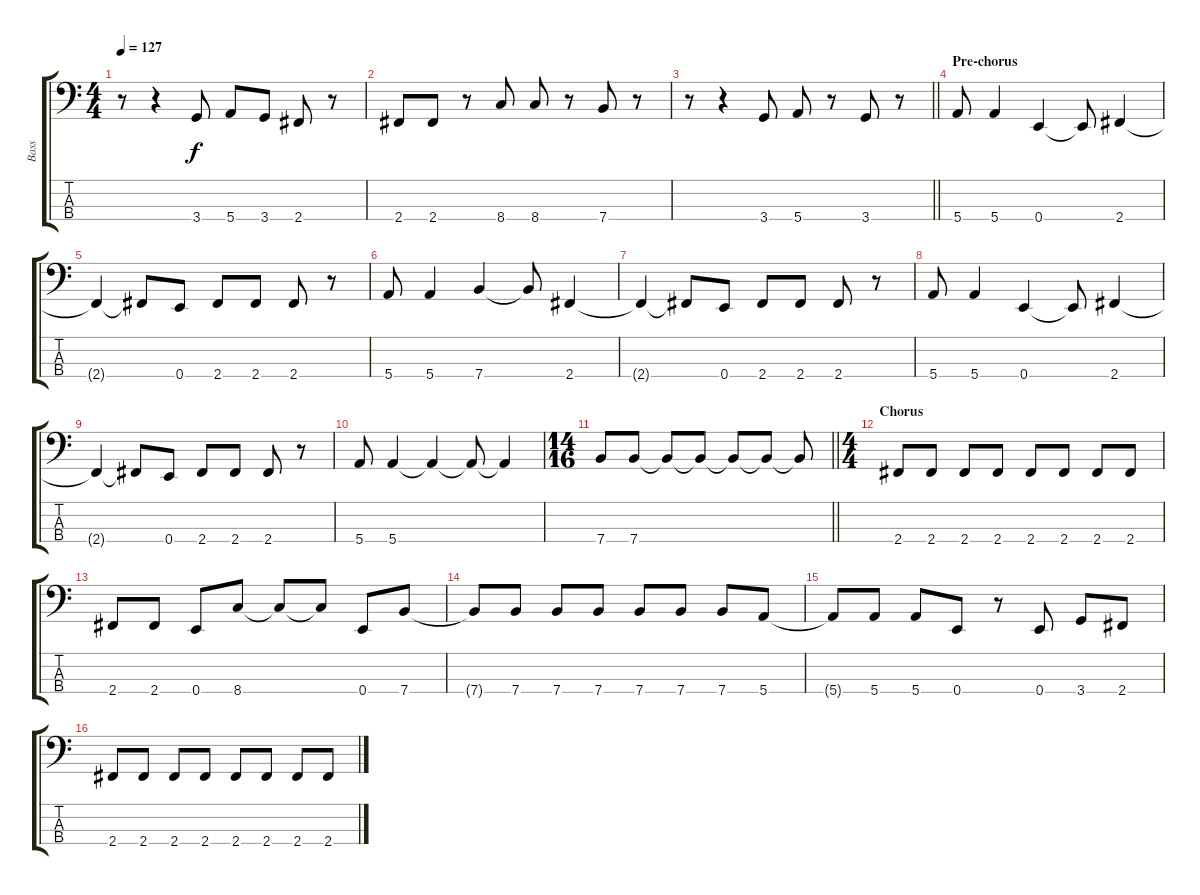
\track ("Bass" "Bass") {instrument electricbassfinger}
\staff {score tabs}
\tuning (G2 D2 A1 E1) {hide}
\ts (4 4)
\tempo 127
\clef f4
\ks c
r.8{dy f} r.4 3.4.8 5.4.8 3.4.8 2.4.8 r.8 |
2.4.8 2.4.8 r.8 8.4.8 8.4.8 r.8 7.4.8 r.8 |
\barLineRight lightlight
r.8 r.4 3.4.8 5.4.8 r.8 3.4.8 r.8 |
\section ("" "Pre-chorus")
5.4.8 5.4.4 0.4.4 0.4{t}.8 2.4.4 |
2.4{t}.4 2.4{t}.8 0.4.8 2.4.8 2.4.8 2.4.8 r.8 |
5.4.8 5.4.4 7.4.4 7.4{t}.8 2.4.4 |
2.4{t}.4 2.4{t}.8 0.4.8 2.4.8 2.4.8 2.4.8 r.8 |
5.4.8 5.4.4 0.4.4 0.4{t}.8 2.4.4 |
2.4{t}.4 2.4{t}.8 0.4.8 2.4.8 2.4.8 2.4.8 r.8 |
5.4.8 5.4.4 5.4{t}.4 5.4{t}.8 5.4{t}.4 |
\ts (14 16)
\barLineRight lightlight
7.4.8 7.4.8 7.4{t}.8 7.4{t}.8 7.4{t}.8 7.4{t}.8 7.4{t}.8 |
\ts (4 4)
\section ("" "Chorus")
2.4.8 2.4.8 2.4.8 2.4.8 2.4.8 2.4.8 2.4.8 2.4.8 |
2.4.8 2.4.8 0.4.8 8.4.8 8.4{t}.8 8.4{t}.8 0.4.8 7.4.8 |
7.4{t}.8 7.4.8 7.4.8 7.4.8 7.4.8 7.4.8 7.4.8 5.4.8 |
5.4{t}.8 5.4.8 5.4.8 0.4.8 r.8 0.4.8 3.4.8 2.4.8 |
2.4.8 2.4.8 2.4.8 2.4.8 2.4.8 2.4.8 2.4.8 2.4.8
